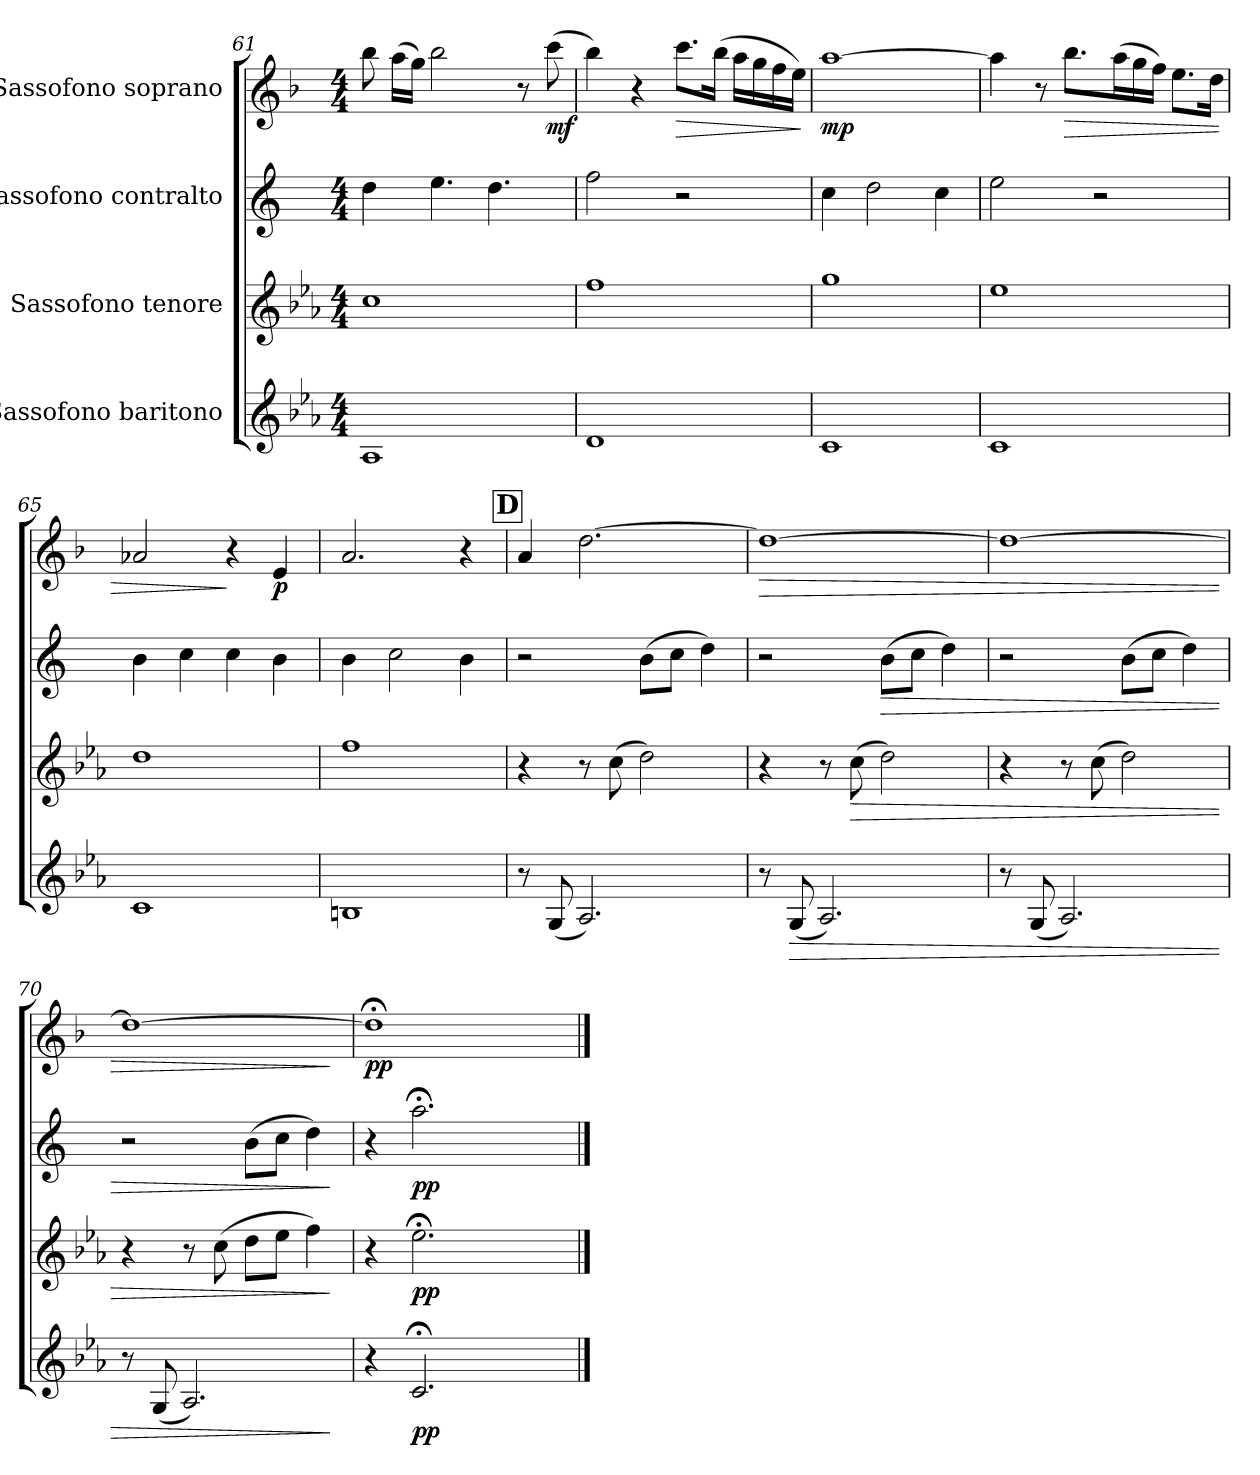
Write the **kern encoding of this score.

**kern	**dynam	**kern	**dynam	**kern	**dynam	**kern	**dynam
*part4	*part4	*part3	*part3	*part2	*part2	*part1	*part1
*staff4	*staff4	*staff3	*staff3	*staff2	*staff2	*staff1	*staff1
*I"Sassofono baritono	*	*I"Sassofono tenore	*	*I"Sassofono contralto	*	*I"Sassofono soprano	*
!!LO:LB:g=z
*clefG2	*	*clefG2	*	*clefG2	*	*clefG2	*
*ITrd12c21	*	*ITrd8c14	*	*ITrd5c9	*	*ITrd1c2	*
*k[b-e-a-]	*	*k[b-e-a-]	*	*k[b-e-a-]	*	*k[b-e-a-]	*
*M4/4	*	*M4/4	*	*M4/4	*	*M4/4	*
=61	=61	=61	=61	=61	=61	=61	=61
1AA-	.	1c	.	4f\	.	8aa-\	.
.	.	.	.	.	.	(>16gg\LL	.
.	.	.	.	.	.	16ff\JJ)	.
.	.	.	.	4.g\	.	2aa-\	.
.	.	.	.	4.f\	.	.	.
.	.	.	.	.	.	8r	.
!	!	!	!	!	!	!	!LO:DY:b
.	.	.	.	.	.	(>8bb-\	mf
=62	=62	=62	=62	=62	=62	=62	=62
1D	.	1f	.	2a-\	.	4aa-\)	.
.	.	.	.	.	.	4r	.
!	!	!	!	!	!	!	!LO:HP:b
.	.	.	.	2r	.	8.bb-\L	>
.	.	.	.	.	.	(>16aa-\Jk	.
.	.	.	.	.	.	16gg\LL	.
.	.	.	.	.	.	16ff\	.
.	.	.	.	.	.	16ee-\	.
.	.	.	.	.	.	16dd\JJ)	.
.	.	.	.	.	.	.	]
=63	=63	=63	=63	=63	=63	=63	=63
!	!	!	!	!	!	!	!LO:DY:b
1C	.	1g	.	4e-\	.	[1gg	mp
.	.	.	.	2f\	.	.	.
.	.	.	.	4e-\	.	.	.
=64	=64	=64	=64	=64	=64	=64	=64
1C	.	1e-	.	2g\	.	4gg\]	.
.	.	.	.	.	.	8r	.
!	!	!	!	!	!	!	!LO:HP:b
.	.	.	.	.	.	8.aa-\L	>
.	.	.	.	2r	.	.	.
.	.	.	.	.	.	(>16gg\L	.
.	.	.	.	.	.	16ff\	.
.	.	.	.	.	.	16ee-\JJ)	.
.	.	.	.	.	.	8.dd\L	.
.	.	.	.	.	.	16cc\Jk	.
=65	=65	=65	=65	=65	=65	=65	=65
1C	.	1d	.	4d\	.	2g-X/	.
.	.	.	.	4e-\	.	.	.
.	.	.	.	4e-\	.	4r	]
!	!	!	!	!	!	!	!LO:DY:b
.	.	.	.	4d\	.	4d/	p
=66	=66	=66	=66	=66	=66	=66	=66
1BBn	.	1f	.	4d\	.	2.g/	.
.	.	.	.	2e-\	.	.	.
.	.	.	.	4d\	.	4r	.
!!LO:REH:place=s1:a:B:t=D
=67	=67	=67	=67	=67	=67	=67	=67
!	!	!	!	!	!	!LO:TX:a:t=rallentando.....sempre a poco...a poco	!
*	*	*	*	*	*	*^	*
8r	.	4r	.	2r	.	4g/	2.ryy	.
(<8GG/	.	.	.	.	.	.	.	.
2.AA-/)	.	8r	.	.	.	[2.cc\	.	.
.	.	(>8c\	.	.	.	.	.	.
.	.	2d\)	.	(>8d\L	.	.	.	.
.	.	.	.	8e-\J	.	.	.	.
*	*	*	*	*	*	*MM75	*	*
.	.	.	.	4f\)	.	.	4ryy	.
*	*	*	*	*	*	*v	*v	*
=68	=68	=68	=68	=68	=68	=68	=68
*	*	*	*	*	*	*MM74	*
*	*	*	*	*	*	*^	*
!	!	!	!	!	!	!	!	!LO:HP:b
*	*	*	*	*	*	*^	*^	*
8r	.	4r	.	2r	.	1cc_	4ryy	2ryy	2.ryy	>
!	!LO:HP:b	!	!	!	!	!	!	!	!	!
(<8GG/	>	.	.	.	.	.	.	.	.	.
*	*	*	*	*	*	*MM73	*	*	*	*
2.AA-/)	.	8r	.	.	.	.	2.ryy	.	.	.
!	!	!	!LO:HP:b	!	!	!	!	!	!	!
.	.	(>8c\	>	.	.	.	.	.	.	.
*	*	*	*	*	*	*MM72	*	*	*	*
!	!	!	!	!	!LO:HP:b	!	!	!	!	!
.	.	2d\)	.	(>8d\L	>	.	.	2ryy	.	.
.	.	.	.	8e-\J	.	.	.	.	.	.
*	*	*	*	*	*	*MM71	*	*	*	*
.	.	.	.	4f\)	.	.	.	.	4ryy	.
!!LO:LB:g=z	!!	!!	!!
=69	=69	=69	=69	=69	=69	=69	=69	=69	=69	=69
*	*	*	*	*	*	*MM70	*	*	*	*
8r	.	4r	.	2r	.	1cc_	4ryy	2ryy	2.ryy	.
(<8GG/	.	.	.	.	.	.	.	.	.	.
*	*	*	*	*	*	*MM69	*	*	*	*
2.AA-/)	.	8r	.	.	.	.	2.ryy	.	.	.
.	.	(>8c\	.	.	.	.	.	.	.	.
*	*	*	*	*	*	*MM68	*	*	*	*
.	.	2d\)	.	(>8d\L	.	.	.	2ryy	.	.
.	.	.	.	8e-\J	.	.	.	.	.	.
*	*	*	*	*	*	*MM67	*	*	*	*
.	.	.	.	4f\)	.	.	.	.	4ryy	.
=70	=70	=70	=70	=70	=70	=70	=70	=70	=70	=70
*	*	*	*	*	*	*MM65	*	*	*	*
8r	.	4r	.	2r	.	1cc_	4ryy	2ryy	2.ryy	.
(<8GG/	.	.	.	.	.	.	.	.	.	.
*	*	*	*	*	*	*MM64	*	*	*	*
2.AA-/)	.	8r	.	.	.	.	2.ryy	.	.	.
.	.	(>8c\	.	.	.	.	.	.	.	.
*	*	*	*	*	*	*MM63	*	*	*	*
.	.	8d\L	.	(>8d\L	.	.	.	2ryy	.	.
.	.	8e-\J	.	8e-\J	.	.	.	.	.	.
*	*	*	*	*	*	*MM62	*	*	*	*
.	.	4f\)	.	4f\)	.	.	.	.	4ryy	.
.	]	.	]	.	]	.	.	.	.	]
=71	=71	=71	=71	=71	=71	=71	=71	=71	=71	=71
*	*	*	*	*	*	*MM61	*	*	*	*
!	!	!	!	!	!	!	!	!	!	!LO:DY:b
4r	.	4r	.	4r	.	1cc;<]	4ryy	2ryy	3%2ryy	pp
*	*	*	*	*	*	*MM60	*	*	*	*
!	!LO:DY:b	!	!LO:DY:b	!	!LO:DY:b	!	!	!	!	!
2.C;</	pp	2.e-;<\	pp	2.cc;<\	pp	.	2.ryy	.	.	.
*	*	*	*	*	*	*MM59	*	*	*	*
.	.	.	.	.	.	.	.	2ryy	.	.
.	.	.	.	.	.	.	.	.	12.ryy	.
*	*	*	*	*	*	*MM58	*	*	*	*
.	.	.	.	.	.	.	.	.	6ryy	.
.	.	.	.	.	.	.	.	.	24ryy	.
*	*	*	*	*	*	*v	*v	*v	*v	*
==	==	==	==	==	==	==	==
*-	*-	*-	*-	*-	*-	*-	*-
